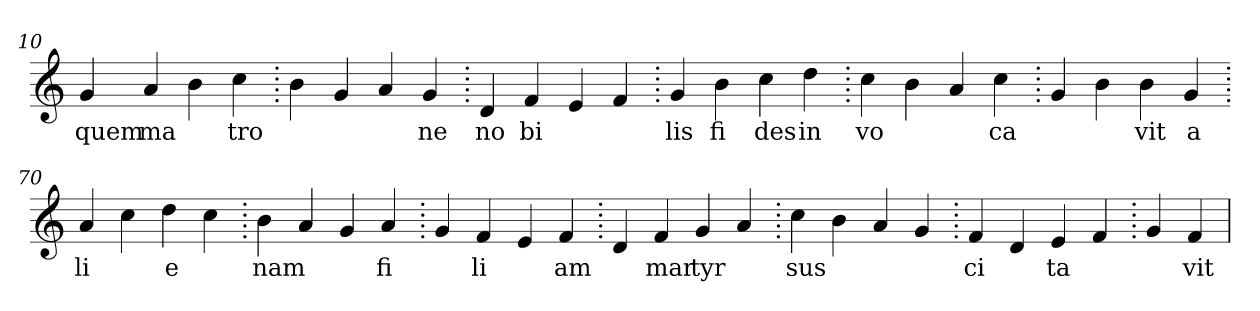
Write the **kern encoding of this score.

**kern	**text
*part1	*part1
*staff1	*staff1
*clefG2	*
=10.	=10.
4g	quem
4a	ma
4b	.
4cc	tro
=20.	=20.
4b	.
4g	.
4a	.
4g	ne
=30.	=30.
4d	no
4f	bi
4e	.
4f	.
=40.	=40.
4g	lis
4b	fi
4cc	des
4dd	in
=50.	=50.
4cc	vo
4b	.
4a	.
4cc	ca
=60.	=60.
4g	.
4b	.
4b	vit
4g	a
=70.	=70.
4a	li
4cc	.
4dd	e
4cc	.
=80.	=80.
4b	nam
4a	.
4g	.
4a	fi
=90.	=90.
4g	.
4f	li
4e	.
4f	am
=100.	=100.
4d	.
4f	mar
4g	tyr
4a	.
=110.	=110.
4cc	sus
4b	.
4a	.
4g	.
=120.	=120.
4f	ci
4d	.
4e	ta
4f	.
=130.	=130.
4g	.
4f	vit
=	=
*-	*-
